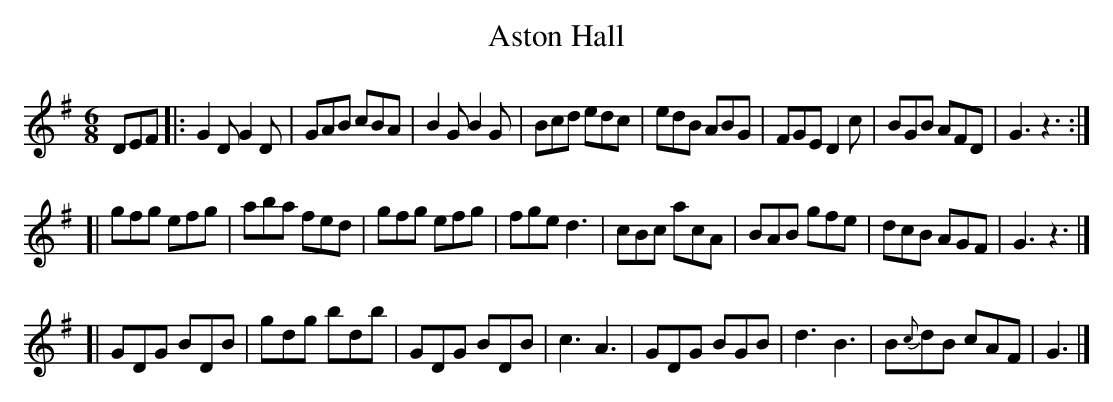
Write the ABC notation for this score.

X:1
T: Aston Hall
M: 6/8
L: 1/8
K: G
DEF \
|: G2D G2D | GAB cBA | B2G B2G | Bcd edc | edB ABG | FGE D2c | BGB AFD | G3 z3 :|
[| gfg efg | aba fed | gfg efg | fge d3  | cBc acA | BAB gfe | dcB AGF | G3 z3 |]
[| GDG BDB | gdg bdb | GDG BDB | c3  A3  | GDG BGB | d3  B3  | B{c}dB cAF | G3 |]
